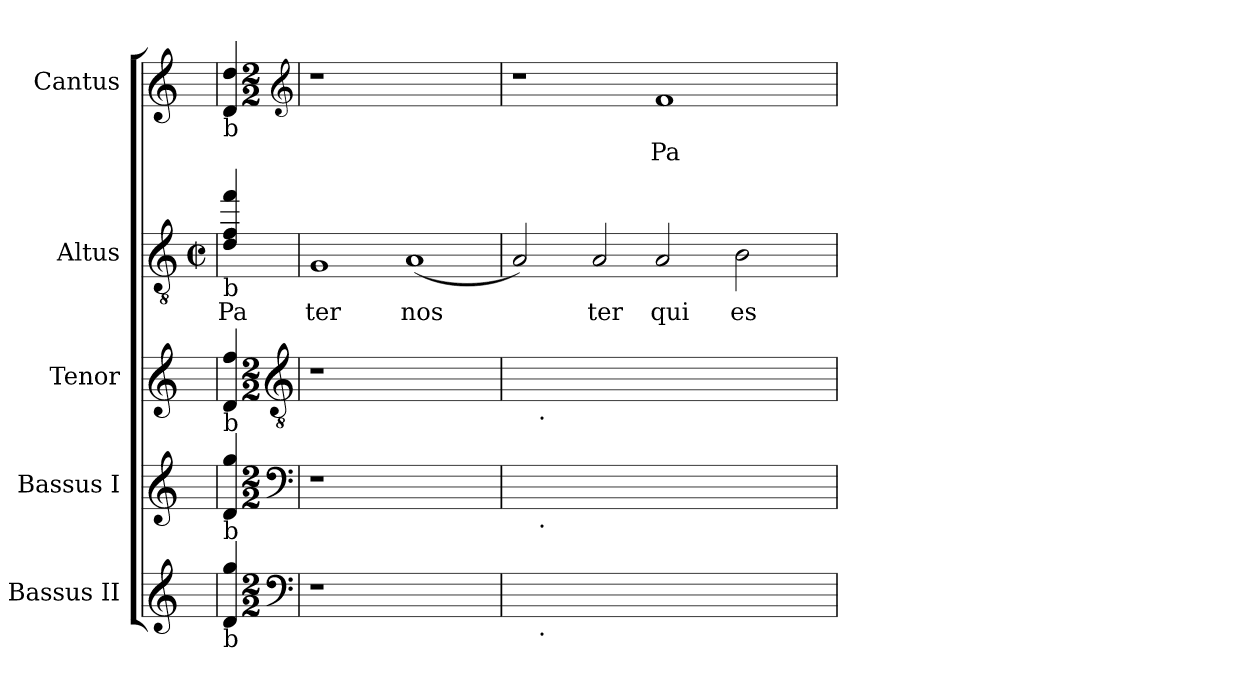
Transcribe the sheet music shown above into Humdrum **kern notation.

**kern	**kern	**kern	**kern	**text	**kern	**text
*part5	*part4	*part3	*part2	*part2	*part1	*part1
*staff5	*staff4	*staff3	*staff2	*staff2	*staff1	*staff1
*I"Bassus II	*I"Bassus I	*I"Tenor	*I"Altus	*	*I"Cantus	*
!!LO:PB:g=z
*stria5	*stria5	*stria5	*stria5	*	*stria5	*
*	*	*	*clefGv2	*	*	*
*	*	*	*M2/2	*	*	*
*	*	*	*met(c|)	*	*	*
=1	=1	=1	=1	=1!	=1!	=1!
!	!	!	!	!	!LO:TX:b:t=b	!
!	!	!	!LO:TX:b:t=b	!	!	!
!	!	!LO:TX:b:t=b	!	!	!	!
!	!LO:TX:b:t=b	!	!	!	!	!
!LO:TX:b:t=b	!	!	!	!	!	!
!	!	!	!	!LO:LY:b:cj	!	!
4gg/ 4d/	4gg/ 4d/	4ff/ 4d/	4ff/ 4d/ 4f	Pa	4dd/ 4d/	.
*clefF4	*clefF4	*clefGv2	*	*	*clefG2	*
*M2/2	*M2/2	*M2/2	*	*	*M2/2	*
*met(c|)	*met(c|)	*met(c|)	*	*	*met(c|)	*
=2	=2	=2	=2	=2	=2	=2
!	!	!	!	!LO:LY:b:cj	!	!
1r	1r	1r	1G	ter	1r	.
!	!	!	!	!LO:LY:b:cj	!	!
1ryy	1ryy	1ryy	(<1A	nos	1ryy	.
=3	=3	=3	=3	=3	=3	=3
16..ryy	16..ryy	16..ryy	2A/)	.	1r	.
!	!	!LO:TX:b:t=.	!	!	!	!
!	!LO:TX:b:t=.	!	!	!	!	!
!LO:TX:b:t=.	!	!	!	!	!	!
1ryy	1ryy	1ryy	.	.	.	.
!	!	!	!	!LO:LY:b:cj	!	!
.	.	.	2A/	ter	.	.
!	!	!	!	!LO:LY:b:cj	!	!LO:LY:b:cj
.	.	.	2A/	qui	1f	Pa
2ryy	2ryy	2ryy	.	.	.	.
!	!	!	!	!LO:LY:b:cj	!	!
.	.	.	2B\	es	.	.
4ryy	4ryy	4ryy	.	.	.	.
8ryy	8ryy	8ryy	.	.	.	.
64ryy	64ryy	64ryy	.	.	.	.
=	=	=	=	=	=	=
*-	*-	*-	*-	*-	*-	*-
